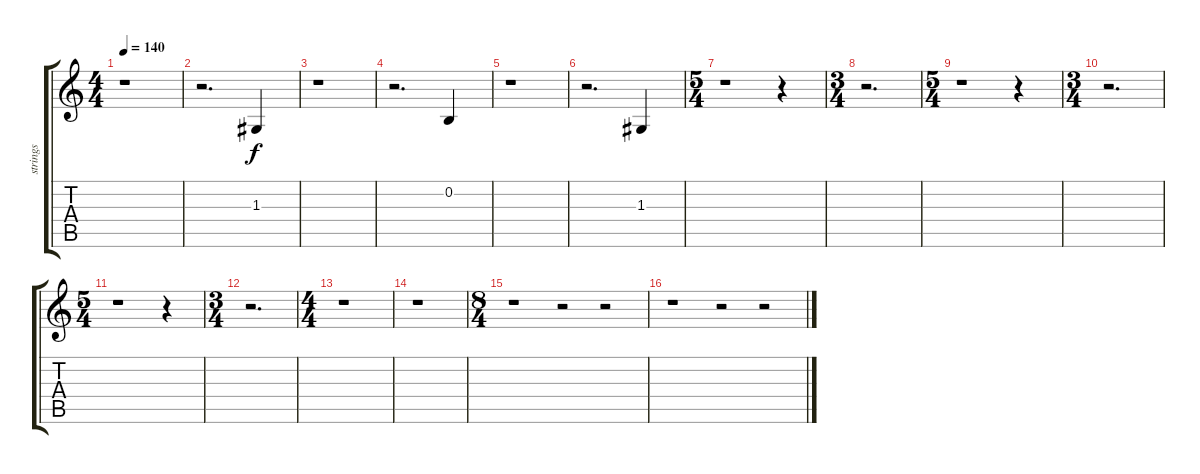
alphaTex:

\track ("strings" "strings") {instrument stringensemble1}
\staff {score tabs}
\tuning (E4 B3 G3 D3 A2 E2) {hide}
\ts (4 4)
\tempo 140
\clef g2
\ks c
r.1{dy f} |
r.2{d} 1.3.4 |
r.1 |
r.2{d} 0.2.4 |
r.1 |
r.2{d} 1.3.4 |
\ts (5 4)
r.1 r.4 |
\ts (3 4)
r.2{d} |
\ts (5 4)
r.1 r.4 |
\ts (3 4)
r.2{d} |
\ts (5 4)
r.1 r.4 |
\ts (3 4)
r.2{d} |
\ts (4 4)
r.1 |
r.1 |
\ts (8 4)
r.1 r.2 r.2 |
r.1 r.2 r.2
